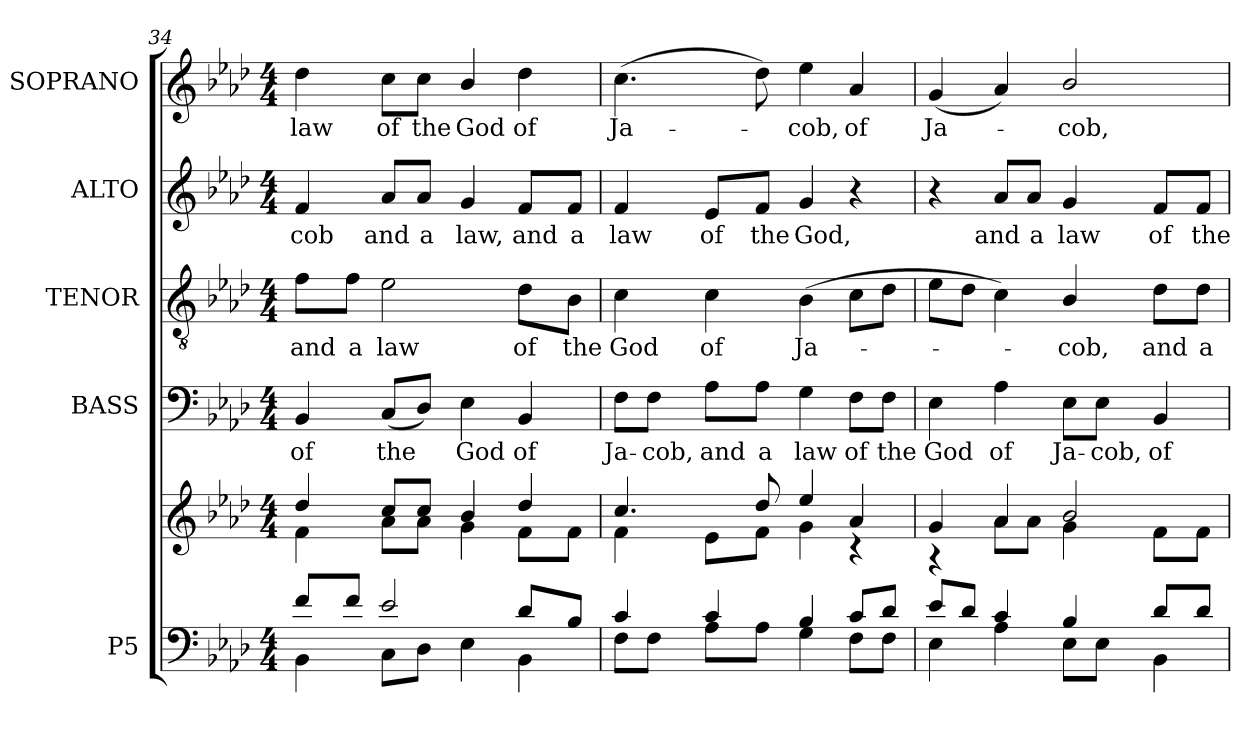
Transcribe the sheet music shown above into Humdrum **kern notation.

**kern	**kern	**kern	**text	**kern	**text	**kern	**text	**kern	**text
*part5	*part5	*part4	*part4	*part3	*part3	*part2	*part2	*part1	*part1
*staff6	*staff5	*staff4	*staff4	*staff3	*staff3	*staff2	*staff2	*staff1	*staff1
*I"P5	*	*I"BASS	*	*I"TENOR	*	*I"ALTO	*	*I"SOPRANO	*
*clefF4	*clefG2	*clefF4	*	*clefGv2	*	*clefG2	*	*clefG2	*
*	*	*	*	*ITrd7c12	*	*	*	*	*
*k[b-e-a-d-]	*k[b-e-a-d-]	*k[b-e-a-d-]	*	*k[b-e-a-d-]	*	*k[b-e-a-d-]	*	*k[b-e-a-d-]	*
*A-:	*A-:	*A-:	*	*A-:	*	*A-:	*	*A-:	*
*M4/4	*M4/4	*M4/4	*	*M4/4	*	*M4/4	*	*M4/4	*
=34	=34	=34	=34	=34	=34	=34	=34	=34	=34
*^	*^	*	*	*	*	*	*	*	*
!	!	!	!	!	!LO:LY:b:color=#000000	!	!	!	!	!	!
!	!	!	!	!	!	!	!LO:LY:b:color=#000000	!	!	!	!
!	!	!	!	!	!	!	!	!	!LO:LY:b:color=#000000	!	!
!	!	!	!	!	!	!	!	!	!	!	!LO:LY:b:color=#000000
8fi/L	4BB-i\	4dd-i/	4fi\	4BB-i/	of	8Fi\L	and	4fi/	-cob	4dd-i\	law
!	!	!	!	!	!	!	!LO:LY:b:color=#000000	!	!	!	!
8fi/J	.	.	.	.	.	8Fi\J	a	.	.	.	.
!	!	!	!	!	!LO:LY:b:color=#000000	!	!	!	!	!	!
!	!	!	!	!	!	!	!LO:LY:b:color=#000000	!	!	!	!
!	!	!	!	!	!	!	!	!	!LO:LY:b:color=#000000	!	!
!	!	!	!	!	!	!	!	!	!	!	!LO:LY:b:color=#000000
2e-i/	8Ci\L	8cci/L	8a-i\L	(8Ci/L	the	2E-i\	law	8a-i/L	and	8cci\L	of
!	!	!	!	!	!	!	!	!	!LO:LY:b:color=#000000	!	!
!	!	!	!	!	!	!	!	!	!	!	!LO:LY:b:color=#000000
.	8D-i\J	8cci/J	8a-i\J	8D-i/J)	.	.	.	8a-i/J	a	8cci\J	the
!	!	!	!	!	!LO:LY:b:color=#000000	!	!	!	!	!	!
!	!	!	!	!	!	!	!	!	!LO:LY:b:color=#000000	!	!
!	!	!	!	!	!	!	!	!	!	!	!LO:LY:b:color=#000000
.	4E-i\	4b-i/	4gi\	4E-i\	God	.	.	4gi/	law,	4b-i/	God
!	!	!	!	!	!LO:LY:b:color=#000000	!	!	!	!	!	!
!	!	!	!	!	!	!	!LO:LY:b:color=#000000	!	!	!	!
!	!	!	!	!	!	!	!	!	!LO:LY:b:color=#000000	!	!
!	!	!	!	!	!	!	!	!	!	!	!LO:LY:b:color=#000000
8d-i/L	4BB-i\	4dd-i/	8fi\L	4BB-i/	of	8D-i\L	of	8fi/L	and	4dd-i\	of
!	!	!	!	!	!	!	!LO:LY:b:color=#000000	!	!	!	!
!	!	!	!	!	!	!	!	!	!LO:LY:b:color=#000000	!	!
8B-i/J	.	.	8fi\J	.	.	8BB-i\J	the	8fi/J	a	.	.
=35	=35	=35	=35	=35	=35	=35	=35	=35	=35	=35	=35
!	!	!	!	!	!LO:LY:b:color=#000000	!	!	!	!	!	!
!	!	!	!	!	!	!	!LO:LY:b:color=#000000	!	!	!	!
!	!	!	!	!	!	!	!	!	!LO:LY:b:color=#000000	!	!
!	!	!	!	!	!	!	!	!	!	!	!LO:LY:b:color=#000000
4ci/	8Fi\L	4.cci/	4fi\	8Fi\L	Ja-	4Ci\	God	4fi/	law	(4.cci\	Ja-
!	!	!	!	!	!LO:LY:b:color=#000000	!	!	!	!	!	!
.	8Fi\J	.	.	8Fi\J	-cob,	.	.	.	.	.	.
!	!	!	!	!	!LO:LY:b:color=#000000	!	!	!	!	!	!
!	!	!	!	!	!	!	!LO:LY:b:color=#000000	!	!	!	!
!	!	!	!	!	!	!	!	!	!LO:LY:b:color=#000000	!	!
4ci/	8A-i\L	.	8e-i\L	8A-i\L	and	4Ci\	of	8e-i/L	of	.	.
!	!	!	!	!	!LO:LY:b:color=#000000	!	!	!	!	!	!
!	!	!	!	!	!	!	!	!	!LO:LY:b:color=#000000	!	!
.	8A-i\J	8dd-i/	8fi\J	8A-i\J	a	.	.	8fi/J	the	8dd-i\)	.
!	!	!	!	!	!LO:LY:b:color=#000000	!	!	!	!	!	!
!	!	!	!	!	!	!	!LO:LY:b:color=#000000	!	!	!	!
!	!	!	!	!	!	!	!	!	!LO:LY:b:color=#000000	!	!
!	!	!	!	!	!	!	!	!	!	!	!LO:LY:b:color=#000000
4B-i/	4Gi\	4ee-i/	4gi\	4Gi\	law	(4BB-i\	Ja-	4gi/	God,	4ee-i\	-cob,
!	!	!	!	!	!LO:LY:b:color=#000000	!	!	!	!	!	!
!	!	!	!	!	!	!	!	!	!	!	!LO:LY:b:color=#000000
8ci/L	8Fi\L	4a-i/	4r	8Fi\L	of	8Ci\L	.	4r	.	4a-i/	of
!	!	!	!	!	!LO:LY:b:color=#000000	!	!	!	!	!	!
8d-i/J	8Fi\J	.	.	8Fi\J	the	8D-i\J	.	.	.	.	.
=36	=36	=36	=36	=36	=36	=36	=36	=36	=36	=36	=36
!	!	!	!	!	!LO:LY:b:color=#000000	!	!	!	!	!	!
!	!	!	!	!	!	!	!	!	!	!	!LO:LY:b:color=#000000
8e-i/L	4E-i\	4gi/	4r	4E-i\	God	8E-i\L	.	4r	.	(4gi/	Ja-
8d-i/J	.	.	.	.	.	8D-i\J	.	.	.	.	.
!	!	!	!	!	!LO:LY:b:color=#000000	!	!	!	!	!	!
!	!	!	!	!	!	!	!	!	!LO:LY:b:color=#000000	!	!
4ci/	4A-i\	4a-i/	8a-i\L	4A-i\	of	4Ci\)	.	8a-i/L	and	4a-i/)	.
!	!	!	!	!	!	!	!	!	!LO:LY:b:color=#000000	!	!
.	.	.	8a-i\J	.	.	.	.	8a-i/J	a	.	.
!	!	!	!	!	!LO:LY:b:color=#000000	!	!	!	!	!	!
!	!	!	!	!	!	!	!LO:LY:b:color=#000000	!	!	!	!
!	!	!	!	!	!	!	!	!	!LO:LY:b:color=#000000	!	!
!	!	!	!	!	!	!	!	!	!	!	!LO:LY:b:color=#000000
4B-i/	8E-i\L	2b-i/	4gi\	8E-i\L	Ja-	4BB-i/	-cob,	4gi/	law	2b-i/	-cob,
!	!	!	!	!	!LO:LY:b:color=#000000	!	!	!	!	!	!
.	8E-i\J	.	.	8E-i\J	-cob,	.	.	.	.	.	.
!	!	!	!	!	!LO:LY:b:color=#000000	!	!	!	!	!	!
!	!	!	!	!	!	!	!LO:LY:b:color=#000000	!	!	!	!
!	!	!	!	!	!	!	!	!	!LO:LY:b:color=#000000	!	!
8d-i/L	4BB-i\	.	8fi\L	4BB-i/	of	8D-i\L	and	8fi/L	of	.	.
!	!	!	!	!	!	!	!LO:LY:b:color=#000000	!	!	!	!
!	!	!	!	!	!	!	!	!	!LO:LY:b:color=#000000	!	!
8d-i/J	.	.	8fi\J	.	.	8D-i\J	a	8fi/J	the	.	.
*v	*v	*	*	*	*	*	*	*	*	*	*
*	*v	*v	*	*	*	*	*	*	*	*
=	=	=	=	=	=	=	=	=	=
*-	*-	*-	*-	*-	*-	*-	*-	*-	*-
